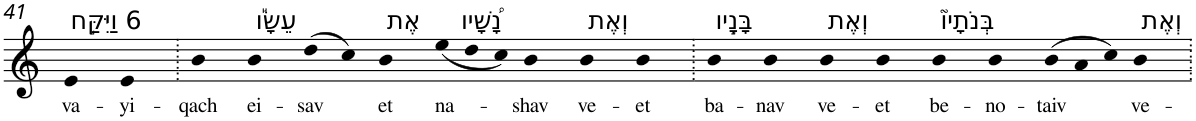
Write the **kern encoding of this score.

**kern	**text
*part1	*part1
*staff1	*staff1
*I"Piano	*
*I'Pno	*
!!LO:PB:g=z
*clefG2	*
*k[]	*
=41	=41
!LO:TX:a:t=6 וַיִּקַּ֣ח	!
!	!LO:LY:b
4e	va-
!	!LO:LY:b
4e	-yi-
=42.	=42.
!	!LO:LY:b
4b	-qach
!LO:TX:a:t=עֵשָׂ֡ו	!
!	!LO:LY:b
4b	ei-
!	!LO:LY:b
(>8dd	-sav
8cc)	.
!LO:TX:a:t=אֶת	!
!	!LO:LY:b
4b	et
*Xtuplet	*
!LO:TX:a:t=נָ֠שָׁיו	!
!	!LO:LY:b
(<12ee	na-
12dd	.
12cc)	.
!	!LO:LY:b
4b	-shav
!LO:TX:a:t=וְאֶת	!
!	!LO:LY:b
4b	ve-
!	!LO:LY:b
4b	-et
=43.	=43.
!LO:TX:a:t=בָּנָ֣יו	!
!	!LO:LY:b
4b	ba-
!	!LO:LY:b
4b	-nav
!LO:TX:a:t=וְאֶת	!
!	!LO:LY:b
4b	ve-
!	!LO:LY:b
4b	-et
!LO:TX:a:t=בְּנֹתָיו֮	!
!	!LO:LY:b
4b	be-
!	!LO:LY:b
4b	-no-
!	!LO:LY:b
(>12b	-taiv
12a	.
12cc)	.
!LO:TX:a:t=וְאֶת	!
!	!LO:LY:b
4b	ve-
=.	=.
*-	*-
